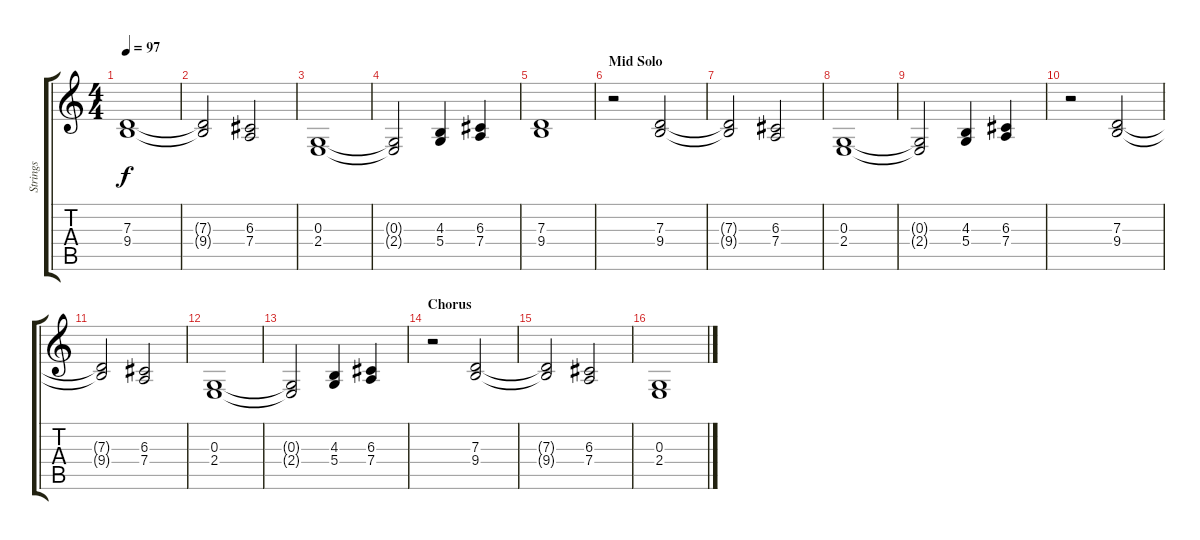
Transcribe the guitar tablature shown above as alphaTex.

\track ("Strings" "Strings") {instrument synthstrings1}
\staff {score tabs}
\tuning (E4 B3 G3 D3 A2 E2) {hide}
\ts (4 4)
\tempo 97
\clef g2
\ks c
(7.3 9.4).1{dy f} |
(7.3{t} 9.4{t}).2 (6.3 7.4).2 |
(0.3 2.4).1 |
(0.3{t} 2.4{t}).2 (4.3 5.4).4 (6.3 7.4).4 |
(7.3 9.4).1 |
\section ("" "Mid Solo")
r.2 (7.3 9.4).2 |
(7.3{t} 9.4{t}).2 (6.3 7.4).2 |
(0.3 2.4).1 |
(0.3{t} 2.4{t}).2 (4.3 5.4).4 (6.3 7.4).4 |
r.2 (7.3 9.4).2 |
(7.3{t} 9.4{t}).2 (6.3 7.4).2 |
(0.3 2.4).1 |
(0.3{t} 2.4{t}).2 (4.3 5.4).4 (6.3 7.4).4 |
\section ("" "Chorus")
r.2 (7.3 9.4).2 |
(7.3{t} 9.4{t}).2 (6.3 7.4).2 |
(0.3 2.4).1
